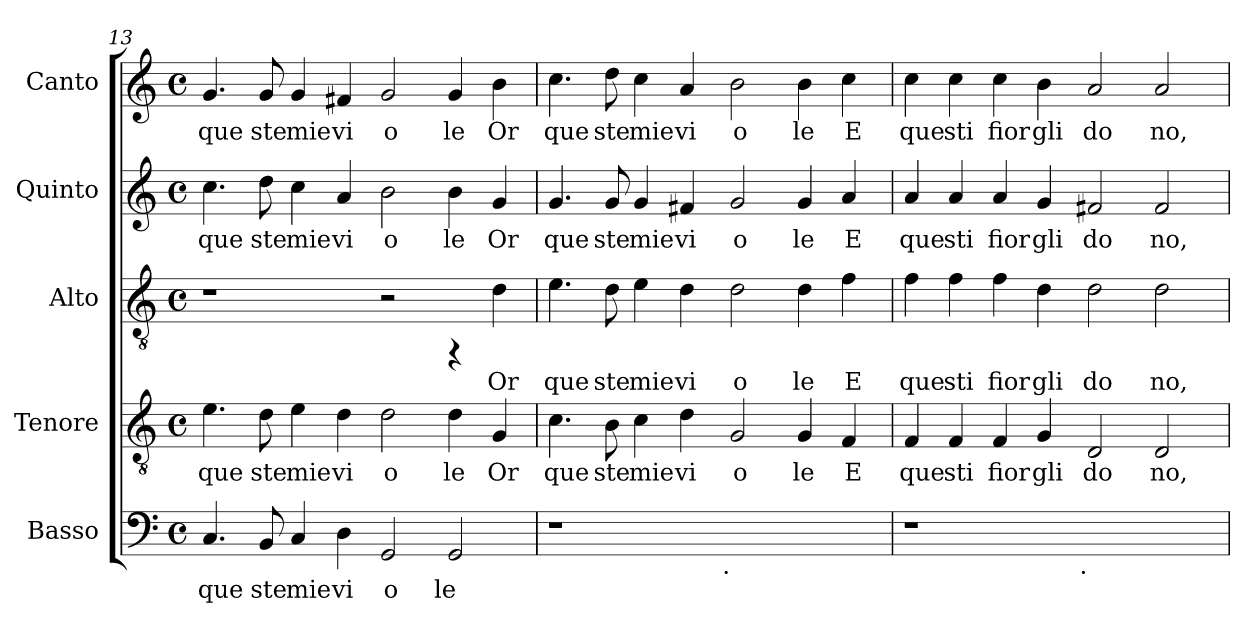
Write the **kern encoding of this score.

**kern	**text	**kern	**text	**kern	**text	**kern	**text	**kern	**text
*part5	*part5	*part4	*part4	*part3	*part3	*part2	*part2	*part1	*part1
*staff5	*staff5	*staff4	*staff4	*staff3	*staff3	*staff2	*staff2	*staff1	*staff1
*I"Basso	*	*I"Tenore	*	*I"Alto	*	*I"Quinto	*	*I"Canto	*
*clefF4	*	*clefGv2	*	*clefGv2	*	*clefG2	*	*clefG2	*
*k[]	*	*k[]	*	*k[]	*	*k[]	*	*k[]	*
*C:	*	*C:	*	*C:	*	*C:	*	*C:	*
*M4/4	*	*M4/4	*	*M4/4	*	*M4/4	*	*M4/4	*
*met(c)	*	*met(c)	*	*met(c)	*	*met(c)	*	*met(c)	*
=13	=13	=13	=13	=13	=13	=13	=13	=13	=13
!	!LO:LY:b:cj	!	!LO:LY:b:cj	!	!	!	!LO:LY:b:cj	!	!LO:LY:b:cj
4.C/	que	4.e\	que	1r	.	4.cc\	que	4.g/	que
!	!LO:LY:b:cj	!	!LO:LY:b:cj	!	!	!	!LO:LY:b:cj	!	!LO:LY:b:cj
8BB/	ste	8d\	ste	.	.	8dd\	ste	8g/	ste
!	!LO:LY:b:cj	!	!LO:LY:b:cj	!	!	!	!LO:LY:b:cj	!	!LO:LY:b:cj
4C/	mie	4e\	mie	.	.	4cc\	mie	4g/	mie
!	!LO:LY:b:cj	!	!LO:LY:b:cj	!	!	!	!LO:LY:b:cj	!	!LO:LY:b:cj
4D\	vi	4d\	vi	.	.	4a/	vi	4f#X/	vi
!	!LO:LY:b:cj	!	!LO:LY:b:cj	!	!	!	!LO:LY:b:cj	!	!LO:LY:b:cj
2GG/	o	2d\	o	2r	.	2b\	o	2g/	o
!	!LO:LY:b:cj	!	!LO:LY:b:cj	!	!	!	!LO:LY:b:cj	!	!LO:LY:b:cj
2GG/	le	4d\	le	4rFF	.	4b\	le	4g/	le
!	!	!	!LO:LY:b:cj	!	!LO:LY:b:cj	!	!LO:LY:b:cj	!	!LO:LY:b:cj
.	.	4G/	Or	4d\	Or	4g/	Or	4b\	Or
=14	=14	=14	=14	=14	=14	=14	=14	=14	=14
!	!	!	!LO:LY:b:cj	!	!LO:LY:b:cj	!	!LO:LY:b:cj	!	!LO:LY:b:cj
*^	*	*	*	*	*	*	*	*	*
1r	2ryy	.	4.c\	que	4.e\	que	4.g/	que	4.cc\	que
!	!	!	!	!LO:LY:b:cj	!	!LO:LY:b:cj	!	!LO:LY:b:cj	!	!LO:LY:b:cj
.	.	.	8B\	ste	8d\	ste	8g/	ste	8dd\	ste
!	!	!	!	!LO:LY:b:cj	!	!LO:LY:b:cj	!	!LO:LY:b:cj	!	!LO:LY:b:cj
.	4ryy	.	4c\	mie	4e\	mie	4g/	mie	4cc\	mie
!	!	!	!	!LO:LY:b:cj	!	!LO:LY:b:cj	!	!LO:LY:b:cj	!	!LO:LY:b:cj
.	8...ryy	.	4d\	vi	4d\	vi	4f#X/	vi	4a/	vi
!	!LO:TX:b:t=.	!	!	!	!	!	!	!	!	!
.	1ryy	.	.	.	.	.	.	.	.	.
!	!	!	!	!LO:LY:b:cj	!	!LO:LY:b:cj	!	!LO:LY:b:cj	!	!LO:LY:b:cj
1ryy	.	.	2G/	o	2d\	o	2g/	o	2b\	o
!	!	!	!	!LO:LY:b:cj	!	!LO:LY:b:cj	!	!LO:LY:b:cj	!	!LO:LY:b:cj
.	.	.	4G/	le	4d\	le	4g/	le	4b\	le
!	!	!	!	!LO:LY:b:cj	!	!LO:LY:b:cj	!	!LO:LY:b:cj	!	!LO:LY:b:cj
.	.	.	4F/	E	4f\	E	4a/	E	4cc\	E
.	64ryy	.	.	.	.	.	.	.	.	.
=15	=15	=15	=15	=15	=15	=15	=15	=15	=15	=15
!	!	!	!	!LO:LY:b:cj	!	!LO:LY:b:cj	!	!LO:LY:b:cj	!	!LO:LY:b:cj
1r	2ryy	.	4F/	que	4f\	que	4a/	que	4cc\	que
!	!	!	!	!LO:LY:b:cj	!	!LO:LY:b:cj	!	!LO:LY:b:cj	!	!LO:LY:b:cj
.	.	.	4F/	sti	4f\	sti	4a/	sti	4cc\	sti
!	!	!	!	!LO:LY:b:cj	!	!LO:LY:b:cj	!	!LO:LY:b:cj	!	!LO:LY:b:cj
.	4ryy	.	4F/	fior	4f\	fior	4a/	fior	4cc\	fior
!	!	!	!	!LO:LY:b:cj	!	!LO:LY:b:cj	!	!LO:LY:b:cj	!	!LO:LY:b:cj
.	8...ryy	.	4G/	gli	4d\	gli	4g/	gli	4b\	gli
!	!LO:TX:b:t=.	!	!	!	!	!	!	!	!	!
.	1ryy	.	.	.	.	.	.	.	.	.
!	!	!	!	!LO:LY:b:cj	!	!LO:LY:b:cj	!	!LO:LY:b:cj	!	!LO:LY:b:cj
1ryy	.	.	2D/	do	2d\	do	2f#X/	do	2a/	do
!	!	!	!	!LO:LY:b:cj	!	!LO:LY:b:cj	!	!LO:LY:b:cj	!	!LO:LY:b:cj
.	.	.	2D/	no,	2d\	no,	2f#/	no,	2a/	no,
.	64ryy	.	.	.	.	.	.	.	.	.
*v	*v	*	*	*	*	*	*	*	*	*
=	=	=	=	=	=	=	=	=	=
*-	*-	*-	*-	*-	*-	*-	*-	*-	*-
